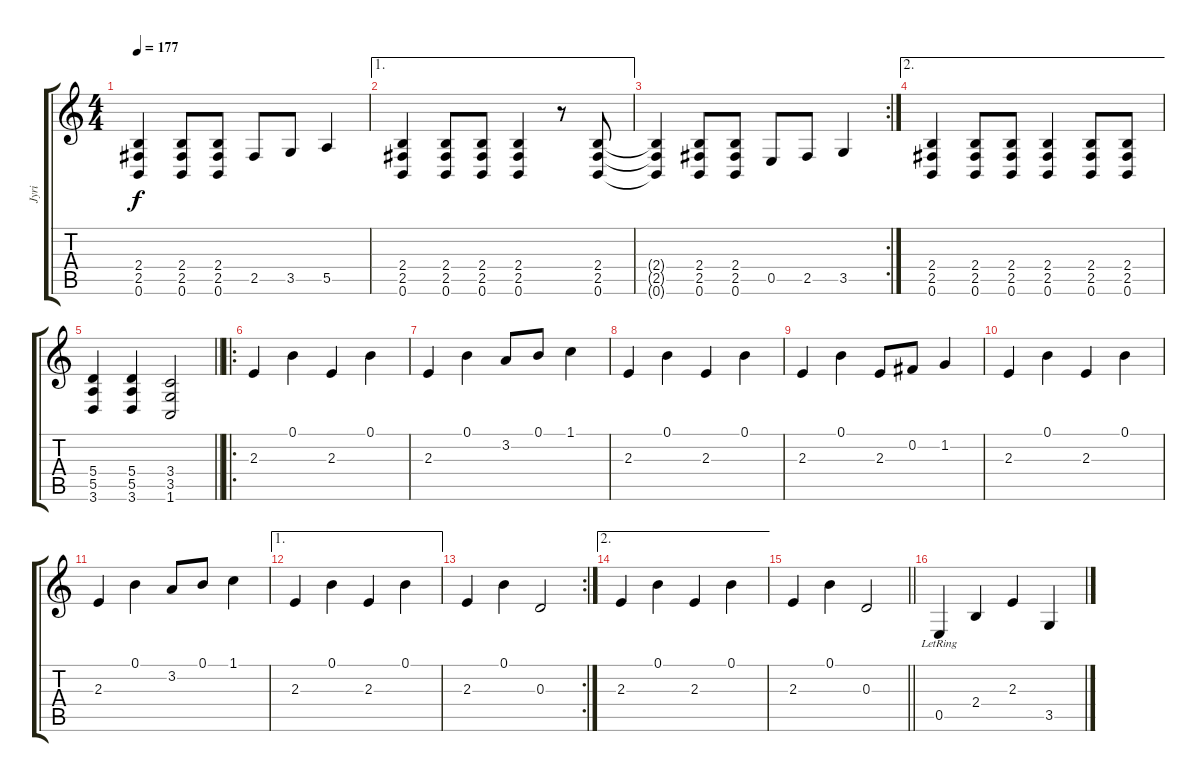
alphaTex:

\track ("Jyri" "Jyri") {instrument distortionguitar}
\staff {score tabs}
\tuning (B3 Gb3 D3 A2 E2 B1) {hide}
\ts (4 4)
\tempo 177
\clef g2
\ks c
(2.4{t} 2.5{t} 0.6{t}).4{dy f} (2.4 2.5 0.6).8 (2.4 2.5 0.6).8 2.5.8 3.5.8 5.5.4 |
\ae 1
(2.4 2.5 0.6).4 (2.4 2.5 0.6).8 (2.4 2.5 0.6).8 (2.4 2.5 0.6).4 r.8 (2.4 2.5 0.6).8 |
\rc 2
(2.4{t} 2.5{t} 0.6{t}).4 (2.4 2.5 0.6).8 (2.4 2.5 0.6).8 0.5.8 2.5.8 3.5.4 |
\ae 2
(2.4 2.5 0.6).4 (2.4 2.5 0.6).8 (2.4 2.5 0.6).8 (2.4 2.5 0.6).4 (2.4 2.5 0.6).8 (2.4 2.5 0.6).8 |
\barLineRight lightlight
(5.4 5.5 3.6).4 (5.4 5.5 3.6).4 (3.4 3.5 1.6).2 |
\ro
2.3.4 0.1.4 2.3.4 0.1.4 |
2.3.4 0.1.4 3.2.8 0.1.8 1.1.4 |
2.3.4 0.1.4 2.3.4 0.1.4 |
2.3.4 0.1.4 2.3.8 0.2.8 1.2.4 |
2.3.4 0.1.4 2.3.4 0.1.4 |
2.3.4 0.1.4 3.2.8 0.1.8 1.1.4 |
\ae 1
2.3.4 0.1.4 2.3.4 0.1.4 |
\rc 2
2.3.4 0.1.4 0.3.2 |
\ae 2
2.3.4 0.1.4 2.3.4 0.1.4 |
\barLineRight lightlight
2.3.4 0.1.4 0.3.2 |
0.5{lr}.4{volume 16 instrument electricguitarjazz} 2.4.4 2.3.4 3.5.4
